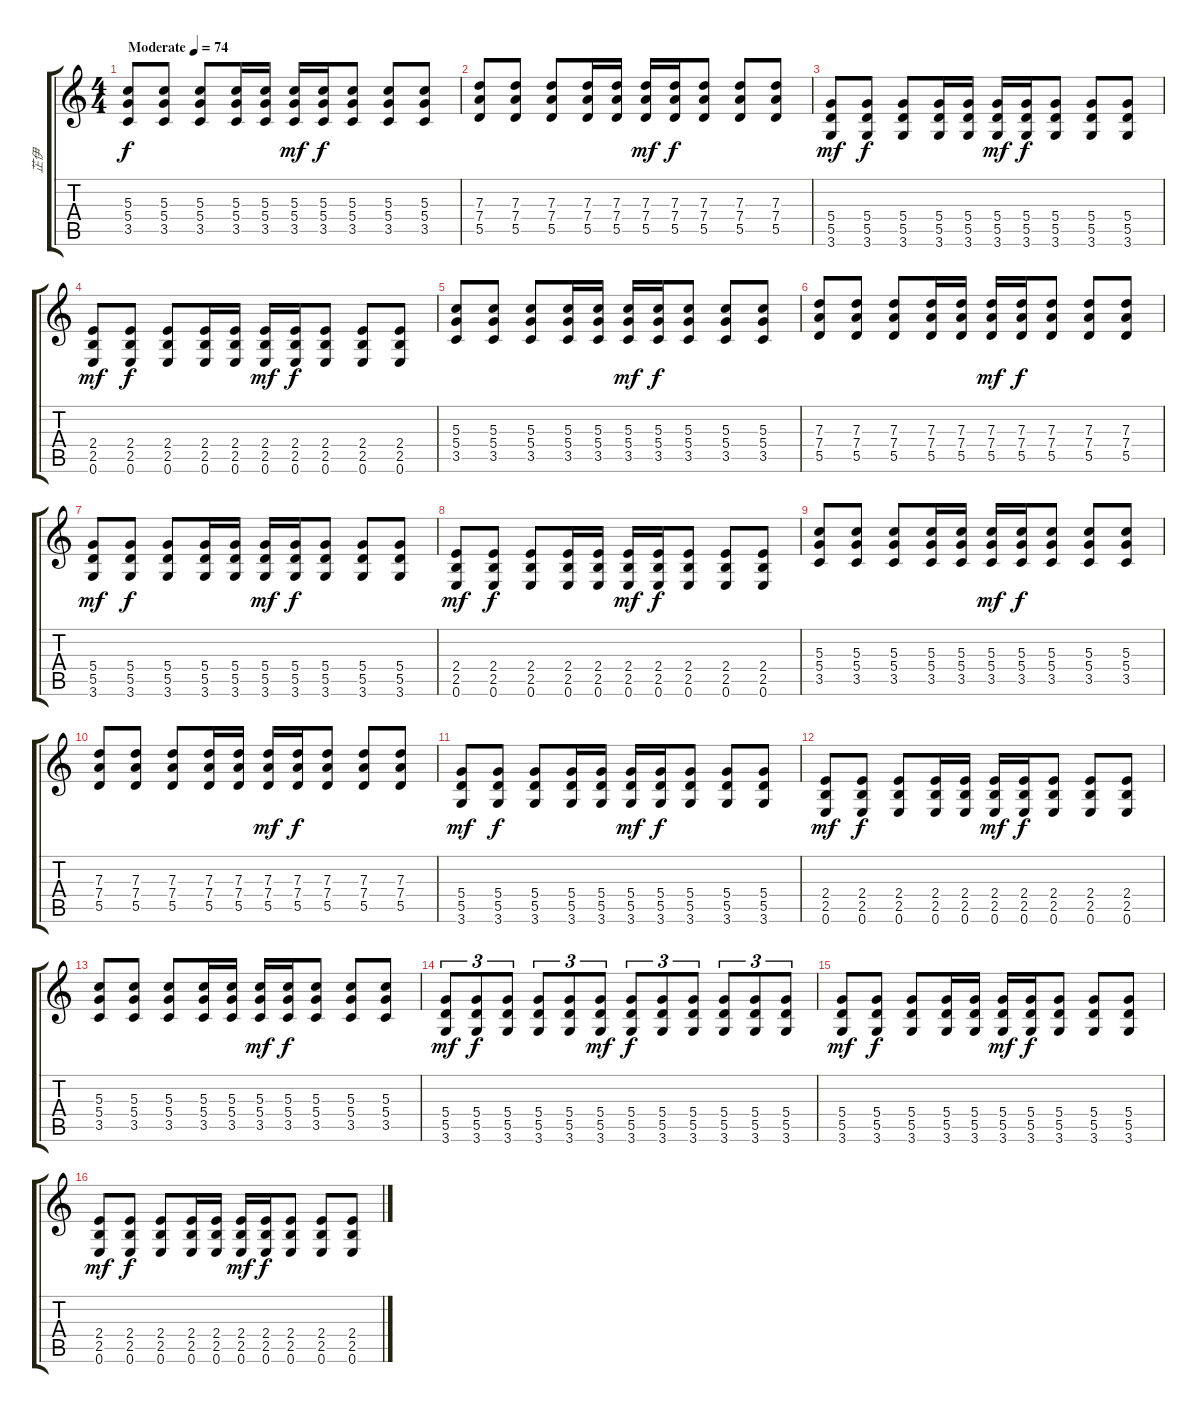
\track ("芷伊" "芷伊") {instrument overdrivenguitar}
\staff {score tabs}
\tuning (E4 B3 G3 D3 A2 E2) {hide}
\ts (4 4)
\tempo (74 "Moderate")
\clef g2
\ks c
(5.3 5.4 3.5).8{dy f instrument overdrivenguitar} (5.3 5.4 3.5).8 (5.3 5.4 3.5).8 (5.3 5.4 3.5).16 (5.3 5.4 3.5).16 (5.3 5.4 3.5).16{dy mf} (5.3 5.4 3.5).16{dy f} (5.3 5.4 3.5).8 (5.3 5.4 3.5).8 (5.3 5.4 3.5).8 |
(7.3 7.4 5.5).8 (7.3 7.4 5.5).8 (7.3 7.4 5.5).8 (7.3 7.4 5.5).16 (7.3 7.4 5.5).16 (7.3 7.4 5.5).16{dy mf} (7.3 7.4 5.5).16{dy f} (7.3 7.4 5.5).8 (7.3 7.4 5.5).8 (7.3 7.4 5.5).8{txt ""} |
(5.4 5.5 3.6).8{dy mf} (5.4 5.5 3.6).8{dy f} (5.4 5.5 3.6).8 (5.4 5.5 3.6).16 (5.4 5.5 3.6).16 (5.4 5.5 3.6).16{dy mf} (5.4 5.5 3.6).16{dy f} (5.4 5.5 3.6).8 (5.4 5.5 3.6).8 (5.4 5.5 3.6).8 |
(2.4 2.5 0.6).8{dy mf} (2.4 2.5 0.6).8{dy f} (2.4 2.5 0.6).8 (2.4 2.5 0.6).16 (2.4 2.5 0.6).16 (2.4 2.5 0.6).16{dy mf} (2.4 2.5 0.6).16{dy f} (2.4 2.5 0.6).8 (2.4 2.5 0.6).8 (2.4 2.5 0.6).8 |
(5.3 5.4 3.5).8 (5.3 5.4 3.5).8 (5.3 5.4 3.5).8 (5.3 5.4 3.5).16 (5.3 5.4 3.5).16 (5.3 5.4 3.5).16{dy mf} (5.3 5.4 3.5).16{dy f} (5.3 5.4 3.5).8 (5.3 5.4 3.5).8 (5.3 5.4 3.5).8 |
(7.3 7.4 5.5).8 (7.3 7.4 5.5).8 (7.3 7.4 5.5).8 (7.3 7.4 5.5).16 (7.3 7.4 5.5).16 (7.3 7.4 5.5).16{dy mf} (7.3 7.4 5.5).16{dy f} (7.3 7.4 5.5).8 (7.3 7.4 5.5).8 (7.3 7.4 5.5).8 |
(5.4 5.5 3.6).8{dy mf} (5.4 5.5 3.6).8{dy f} (5.4 5.5 3.6).8 (5.4 5.5 3.6).16 (5.4 5.5 3.6).16 (5.4 5.5 3.6).16{dy mf} (5.4 5.5 3.6).16{dy f} (5.4 5.5 3.6).8 (5.4 5.5 3.6).8 (5.4 5.5 3.6).8 |
(2.4 2.5 0.6).8{dy mf} (2.4 2.5 0.6).8{dy f} (2.4 2.5 0.6).8 (2.4 2.5 0.6).16 (2.4 2.5 0.6).16 (2.4 2.5 0.6).16{dy mf} (2.4 2.5 0.6).16{dy f} (2.4 2.5 0.6).8 (2.4 2.5 0.6).8 (2.4 2.5 0.6).8 |
(5.3 5.4 3.5).8 (5.3 5.4 3.5).8 (5.3 5.4 3.5).8 (5.3 5.4 3.5).16 (5.3 5.4 3.5).16 (5.3 5.4 3.5).16{dy mf} (5.3 5.4 3.5).16{dy f} (5.3 5.4 3.5).8 (5.3 5.4 3.5).8 (5.3 5.4 3.5).8 |
(7.3 7.4 5.5).8 (7.3 7.4 5.5).8 (7.3 7.4 5.5).8 (7.3 7.4 5.5).16 (7.3 7.4 5.5).16 (7.3 7.4 5.5).16{dy mf} (7.3 7.4 5.5).16{dy f} (7.3 7.4 5.5).8 (7.3 7.4 5.5).8 (7.3 7.4 5.5).8 |
(5.4 5.5 3.6).8{dy mf} (5.4 5.5 3.6).8{dy f} (5.4 5.5 3.6).8 (5.4 5.5 3.6).16 (5.4 5.5 3.6).16 (5.4 5.5 3.6).16{dy mf} (5.4 5.5 3.6).16{dy f} (5.4 5.5 3.6).8 (5.4 5.5 3.6).8 (5.4 5.5 3.6).8 |
(2.4 2.5 0.6).8{dy mf} (2.4 2.5 0.6).8{dy f} (2.4 2.5 0.6).8 (2.4 2.5 0.6).16 (2.4 2.5 0.6).16 (2.4 2.5 0.6).16{dy mf} (2.4 2.5 0.6).16{dy f} (2.4 2.5 0.6).8 (2.4 2.5 0.6).8 (2.4 2.5 0.6).8 |
(5.3 5.4 3.5).8 (5.3 5.4 3.5).8 (5.3 5.4 3.5).8 (5.3 5.4 3.5).16 (5.3 5.4 3.5).16 (5.3 5.4 3.5).16{dy mf} (5.3 5.4 3.5).16{dy f} (5.3 5.4 3.5).8 (5.3 5.4 3.5).8 (5.3 5.4 3.5).8 |
(5.4 5.5 3.6).8{tu (3 2) dy mf} (5.4 5.5 3.6).8{tu (3 2) dy f} (5.4 5.5 3.6).8{tu (3 2)} (5.4 5.5 3.6).8{tu (3 2)} (5.4 5.5 3.6).8{tu (3 2)} (5.4 5.5 3.6).8{tu (3 2) dy mf} (5.4 5.5 3.6).8{tu (3 2) dy f} (5.4 5.5 3.6).8{tu (3 2)} (5.4 5.5 3.6).8{tu (3 2)} (5.4 5.5 3.6).8{tu (3 2)} (5.4 5.5 3.6).8{tu (3 2)} (5.4 5.5 3.6).8{tu (3 2)} |
(5.4 5.5 3.6).8{dy mf} (5.4 5.5 3.6).8{dy f} (5.4 5.5 3.6).8 (5.4 5.5 3.6).16 (5.4 5.5 3.6).16 (5.4 5.5 3.6).16{dy mf} (5.4 5.5 3.6).16{dy f} (5.4 5.5 3.6).8 (5.4 5.5 3.6).8 (5.4 5.5 3.6).8 |
(2.4 2.5 0.6).8{dy mf} (2.4 2.5 0.6).8{dy f} (2.4 2.5 0.6).8 (2.4 2.5 0.6).16 (2.4 2.5 0.6).16 (2.4 2.5 0.6).16{dy mf} (2.4 2.5 0.6).16{dy f} (2.4 2.5 0.6).8 (2.4 2.5 0.6).8 (2.4 2.5 0.6).8
